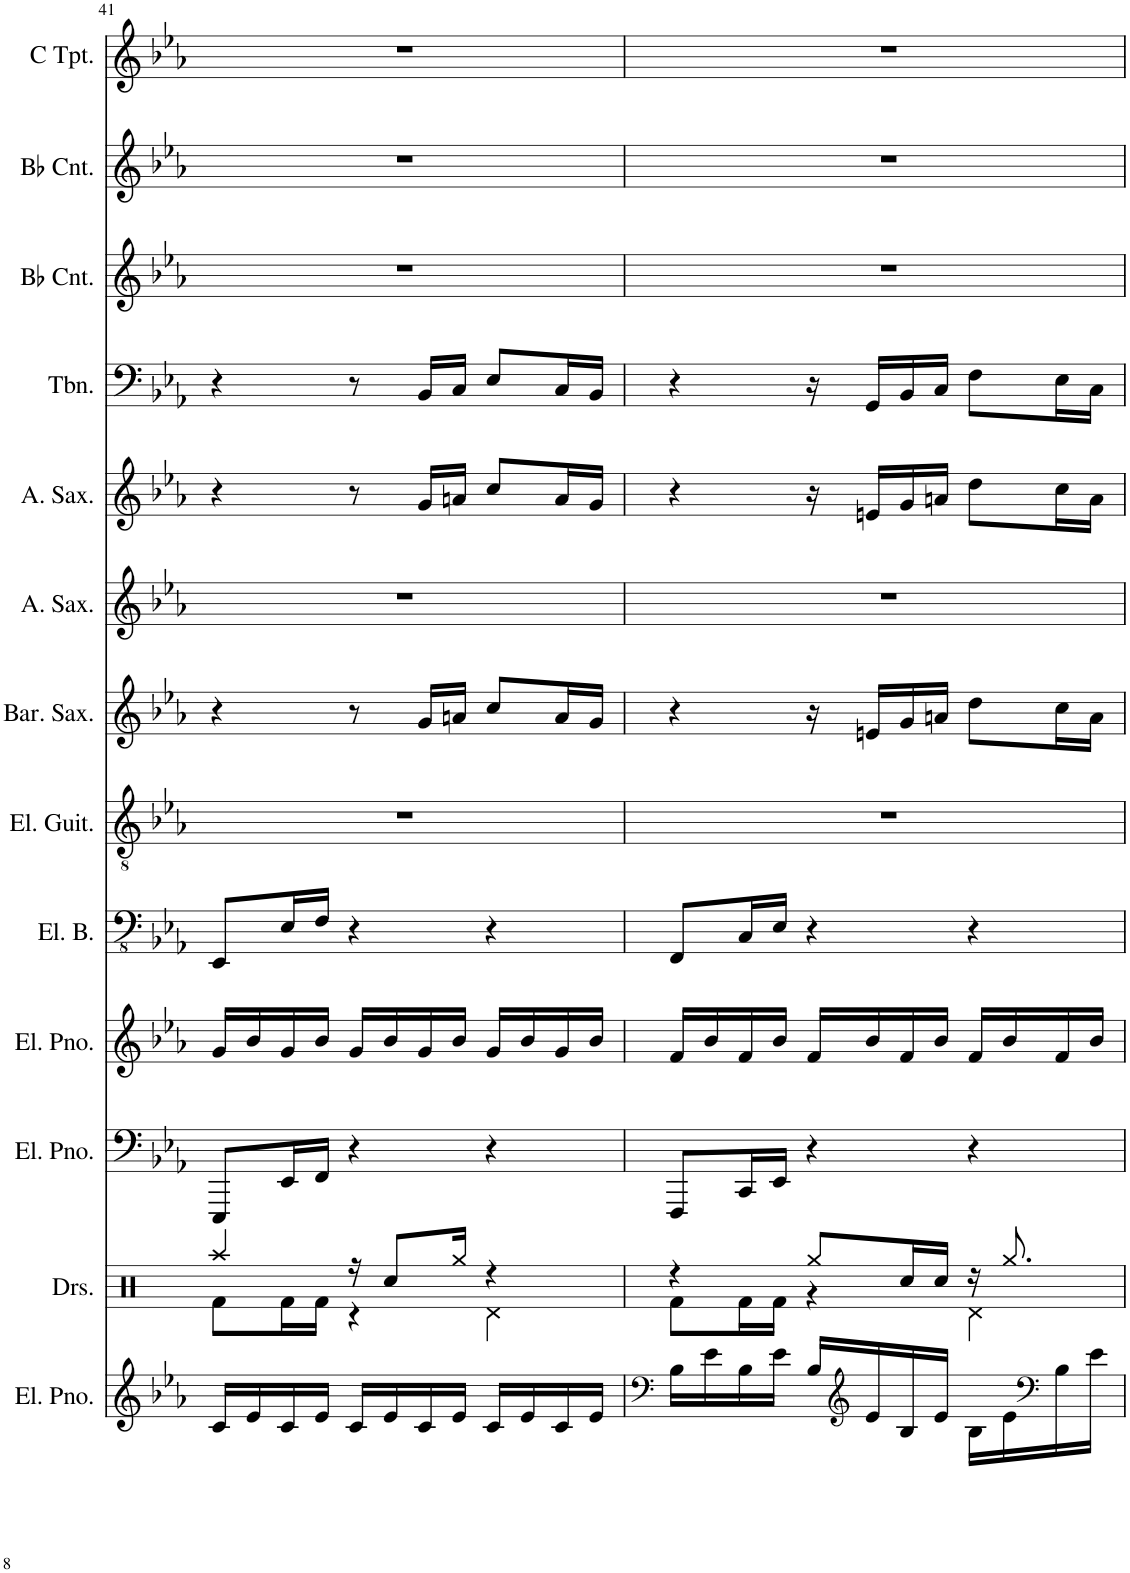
**kern	**kern	**kern	**kern	**kern	**kern	**kern	**kern	**kern	**kern	**kern	**kern	**kern
*part13	*part12	*part11	*part10	*part9	*part8	*part7	*part6	*part5	*part4	*part3	*part2	*part1
*staff13	*staff12	*staff11	*staff10	*staff9	*staff8	*staff7	*staff6	*staff5	*staff4	*staff3	*staff2	*staff1
*I"Electric Piano	*I"Drumset	*I"Electric Piano	*I"Electric Piano	*I"5-str. Electric Bass	*I"Electric Guitar	*I"Baritone Saxophone	*I"Alto Saxophone	*I"Alto Saxophone	*I"Trombone	*I"Bb Cornet	*I"Bb Cornet	*I"C Trumpet
*I'El. Pno.	*I'Drs.	*I'El. Pno.	*I'El. Pno.	*I'El. B.	*I'El. Guit.	*I'Bar. Sax.	*I'A. Sax.	*I'A. Sax.	*I'Tbn.	*I'Bb Cnt.	*I'Bb Cnt.	*I'C Tpt.
!!LO:PB:g=z
*clefG2	*clefX	*clefF4	*clefG2	*clefFv4	*clefGv2	*clefG2	*clefG2	*clefG2	*clefF4	*clefG2	*clefG2	*clefG2
*	*	*	*	*	*	*Trd12c21	*Trd5c9	*Trd5c9	*	*Trd1c2	*Trd1c2	*
*k[b-e-a-]	*k[]	*k[b-e-a-]	*k[b-e-a-]	*k[b-e-a-]	*k[b-e-a-]	*k[b-e-a-]	*k[b-e-a-]	*k[b-e-a-]	*k[b-e-a-]	*k[b-e-a-]	*k[b-e-a-]	*k[b-e-a-]
*M3/4	*M3/4	*M3/4	*M3/4	*M3/4	*M3/4	*M3/4	*M3/4	*M3/4	*M3/4	*M3/4	*M3/4	*M3/4
=41	=41	=41	=41	=41	=41	=41	=41	=41	=41	=41	=41	=41
*	*^	*	*	*	*	*	*	*	*	*	*	*
16c/LL	4Raa/	8Rf\L	8EEE-/L	16g/LL	8EEE-/L	2.r	4r	2.r	4r	4r	2.r	2.r	2.r
16e-/	.	.	.	16b-/	.	.	.	.	.	.	.	.	.
16c/	.	16Rf\L	16EE-/L	16g/	16EE-/L	.	.	.	.	.	.	.	.
16e-/JJ	.	16Rf\JJ	16FF/JJ	16b-/JJ	16FF/JJ	.	.	.	.	.	.	.	.
16c/LL	16r	4r	4r	16g/LL	4r	.	8r	.	8r	8r	.	.	.
16e-/	8Rcc/L	.	.	16b-/	.	.	.	.	.	.	.	.	.
16c/	.	.	.	16g/	.	.	16g/LL	.	16g/LL	16BB-/LL	.	.	.
16e-/JJ	16Rgg/Jk	.	.	16b-/JJ	.	.	16an/JJ	.	16an/JJ	16C/JJ	.	.	.
16c/LL	4r	4Rd\	4r	16g/LL	4r	.	8cc/L	.	8cc/L	8E-/L	.	.	.
16e-/	.	.	.	16b-/	.	.	.	.	.	.	.	.	.
16c/	.	.	.	16g/	.	.	16a/L	.	16a/L	16C/L	.	.	.
16e-/JJ	.	.	.	16b-/JJ	.	.	16g/JJ	.	16g/JJ	16BB-/JJ	.	.	.
=42	=42	=42	=42	=42	=42	=42	=42	=42	=42	=42	=42	=42	=42
*clefF4	*	*	*	*	*	*	*	*	*	*	*	*	*
16B-\LL	4r	8Rf\L	8FFF/L	16f/LL	8FFF/L	2.r	4r	2.r	4r	4r	2.r	2.r	2.r
16e-\	.	.	.	16b-/	.	.	.	.	.	.	.	.	.
16B-\	.	16Rf\L	16CC/L	16f/	16CC/L	.	.	.	.	.	.	.	.
16e-\JJ	.	16Rf\JJ	16EE-/JJ	16b-/JJ	16EE-/JJ	.	.	.	.	.	.	.	.
16B-/LL	8Rgg/L	4r	4r	16f/LL	4r	.	16r	.	16r	16r	.	.	.
*clefG2	*	*	*	*	*	*	*	*	*	*	*	*	*
16e-/	.	.	.	16b-/	.	.	16en/LL	.	16en/LL	16GG/LL	.	.	.
16B-/	16Rcc/L	.	.	16f/	.	.	16g/	.	16g/	16BB-/	.	.	.
16e-/JJ	16Rcc/JJ	.	.	16b-/JJ	.	.	16an/JJ	.	16an/JJ	16C/JJ	.	.	.
16B-\LL	16r	4Rd\	4r	16f/LL	4r	.	8dd\L	.	8dd\L	8F\L	.	.	.
16e-\	8.Rgg/	.	.	16b-/	.	.	.	.	.	.	.	.	.
*clefF4	*	*	*	*	*	*	*	*	*	*	*	*	*
16B-\	.	.	.	16f/	.	.	16cc\L	.	16cc\L	16E-\L	.	.	.
16e-\JJ	.	.	.	16b-/JJ	.	.	16a\JJ	.	16a\JJ	16C\JJ	.	.	.
*	*v	*v	*	*	*	*	*	*	*	*	*	*	*
=	=	=	=	=	=	=	=	=	=	=	=	=
*-	*-	*-	*-	*-	*-	*-	*-	*-	*-	*-	*-	*-
